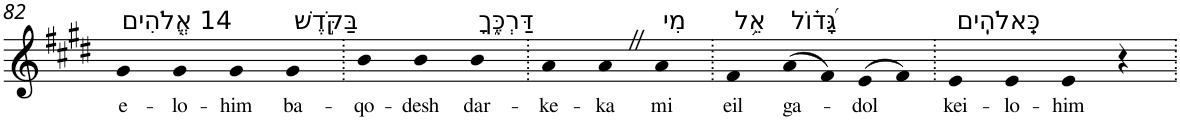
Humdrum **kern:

**kern	**text
*part1	*part1
*staff1	*staff1
*I"Piano	*
*I'Pno	*
!!LO:PB:g=z
*clefG2	*
*k[f#c#g#d#]	*
*E:	*
=82	=82
!LO:TX:a:t=14 אֱ֭לֹהִים	!
!	!LO:LY:b
4g#	e-
!	!LO:LY:b
4g#	-lo-
!	!LO:LY:b
4g#	-him
!LO:TX:a:t=בַּקֹּ֣דֶשׁ	!
!	!LO:LY:b
4g#	ba-
=83.	=83.
!	!LO:LY:b
4b	-qo-
!	!LO:LY:b
4b	-desh
!LO:TX:a:t=דַּרְכֶּ֑ךָ	!
!	!LO:LY:b
4b	dar-
=84.	=84.
!	!LO:LY:b
4a	-ke-
!	!LO:LY:b
4aZ	-ka
!LO:TX:a:t=מִי	!
!	!LO:LY:b
4a	mi
=85.	=85.
!LO:TX:a:t=אֵ֥ל	!
!	!LO:LY:b
4f#	eil
!LO:TX:a:t=גָּ֝ד֗וֹל	!
!	!LO:LY:b
(>8a	ga-
8f#)	.
!	!LO:LY:b
(>8e	-dol
8f#)	.
=86.	=86.
!LO:TX:a:t=כֵּֽאלֹהִֽים	!
!	!LO:LY:b
4e	kei-
!	!LO:LY:b
4e	-lo-
!	!LO:LY:b
4e	-him
4r	.
=.	=.
*-	*-
